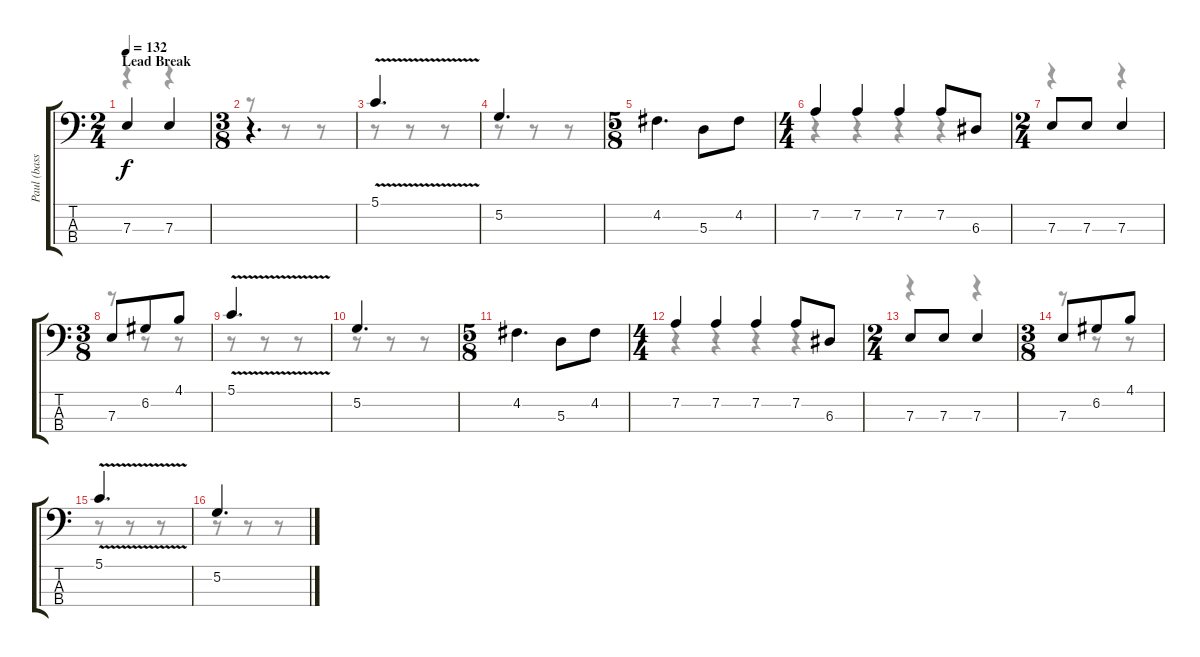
\track ("Paul (bass)" "Paul (bass") {instrument electricbasspick}
\staff {score tabs}
\tuning (G2 D2 A1 E1) {hide}
\voice
\ts (2 4)
\section ("" "Lead Break")
\tempo 132
\clef f4
\ks c
7.3.4{dy f} 7.3.4 |
\ts (3 8)
r.4{d} |
5.1{v}.4{d} |
5.2.4{d} |
\ts (5 8)
4.2.4{d} 5.3.8 4.2.8 |
\ts (4 4)
7.2.4 7.2.4 7.2.4 7.2.8 6.3.8 |
\ts (2 4)
7.3.8 7.3.8 7.3.4 |
\ts (3 8)
7.3.8 6.2.8 4.1.8 |
5.1{v}.4{d} |
5.2.4{d} |
\ts (5 8)
4.2.4{d} 5.3.8 4.2.8 |
\ts (4 4)
7.2.4 7.2.4 7.2.4 7.2.8 6.3.8 |
\ts (2 4)
7.3.8 7.3.8 7.3.4 |
\ts (3 8)
7.3.8 6.2.8 4.1.8 |
5.1{v}.4{d} |
5.2.4{d}
\voice
\clef f4
\ottava regular
\simile none
\ks c
r.4{dy f} r.4 |
r.8 r.8 r.8 |
r.8 r.8 r.8 |
r.8 r.8 r.8 |
|
r.4 r.4 r.4 r.4 |
r.4 r.4 |
r.8 r.8 r.8 |
r.8 r.8 r.8 |
r.8 r.8 r.8 |
|
r.4 r.4 r.4 r.4 |
r.4 r.4 |
r.8 r.8 r.8 |
r.8 r.8 r.8 |
r.8 r.8 r.8
